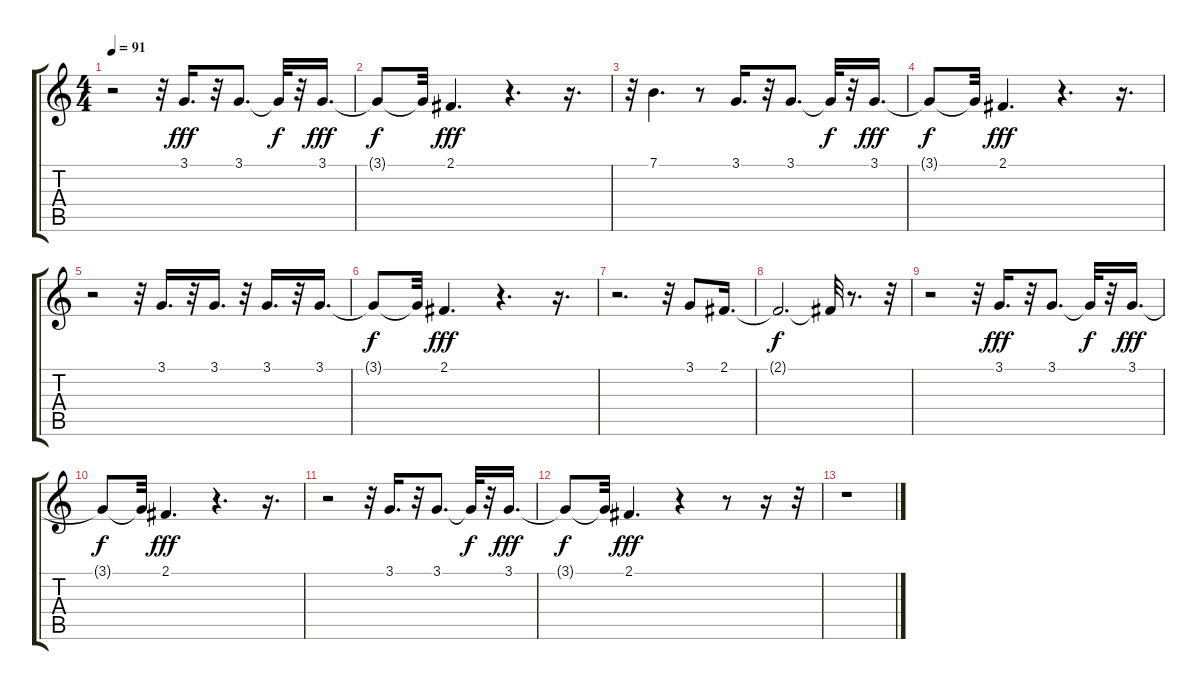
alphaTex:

\track "" {instrument flute}
\staff {score tabs}
\tuning (E4 B3 G3 D3 A2 E2) {hide}
\ts (4 4)
\tempo 91
\clef g2
\ks c
r.2{dy f} r.32 3.1.16{d dy fff} r.32 3.1.8{d} 3.1{t}.32{dy f} r.32 3.1.16{d dy fff} |
3.1{t}.8{dy f} 3.1{t}.32 2.1.4{d dy fff} r.4{d} r.16{d} |
r.32 7.1.4{d} r.8 3.1.16{d} r.32 3.1.8{d} 3.1{t}.32{dy f} r.32 3.1.16{d dy fff} |
3.1{t}.8{dy f} 3.1{t}.32 2.1.4{d dy fff} r.4{d} r.16{d} |
r.2 r.32 3.1.16{d} r.32 3.1.16{d} r.32 3.1.16{d} r.32 3.1.16{d} |
3.1{t}.8{dy f} 3.1{t}.32 2.1.4{d dy fff} r.4{d} r.16{d} |
r.2{d} r.32 3.1.8 2.1.16{d} |
2.1{t}.2{d dy f} 2.1{t}.32 r.8{d} r.32 |
r.2 r.32 3.1.16{d dy fff} r.32 3.1.8{d} 3.1{t}.32{dy f} r.32 3.1.16{d dy fff} |
3.1{t}.8{dy f} 3.1{t}.32 2.1.4{d dy fff} r.4{d} r.16{d} |
r.2 r.32 3.1.16{d} r.32 3.1.8{d} 3.1{t}.32{dy f} r.32 3.1.16{d dy fff} |
3.1{t}.8{dy f} 3.1{t}.32 2.1.4{d dy fff} r.4 r.8 r.16 r.32 |
r.1
